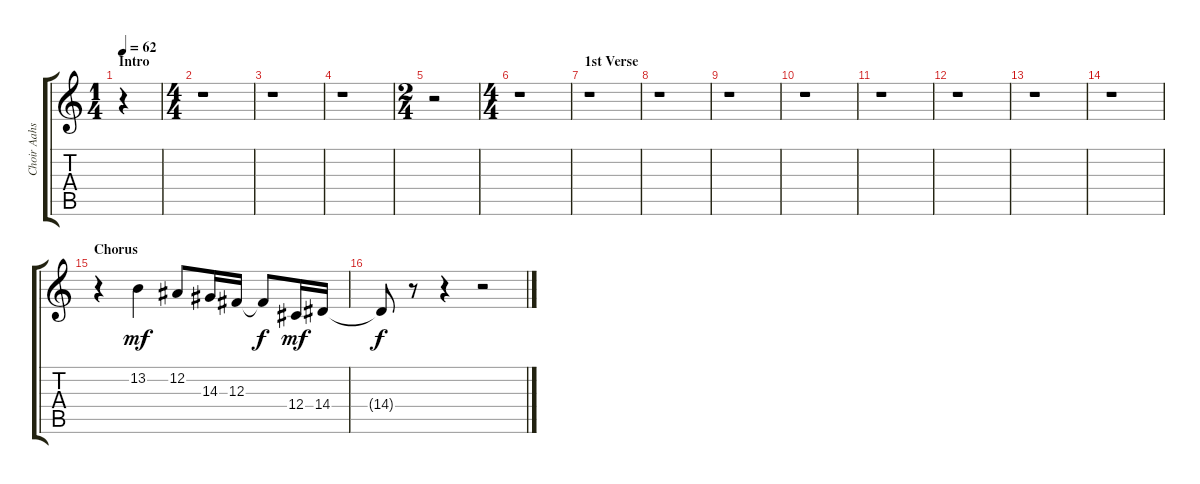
\track ("Choir Aahs" "Choir Aahs") {instrument choiraahs}
\staff {score tabs}
\tuning (Eb4 Bb3 Gb3 Db3 Ab2 Eb2) {hide}
\ts (1 4)
\section ("" "Intro")
\tempo 62
\clef g2
\ks c
r.4{dy mf instrument choiraahs} |
\ts (4 4)
r.1 |
r.1 |
r.1 |
\ts (2 4)
r.2 |
\ts (4 4)
r.1 |
\section ("" "1st Verse")
r.1 |
r.1 |
r.1 |
r.1 |
r.1 |
r.1 |
r.1 |
r.1 |
\section ("" "Chorus")
r.4 13.2.4 12.2.8 14.3.16 12.3.16 12.3{t}.8{dy f} 12.4.16{dy mf} 14.4.16 |
14.4{t}.8{dy f} r.8 r.4 r.2
